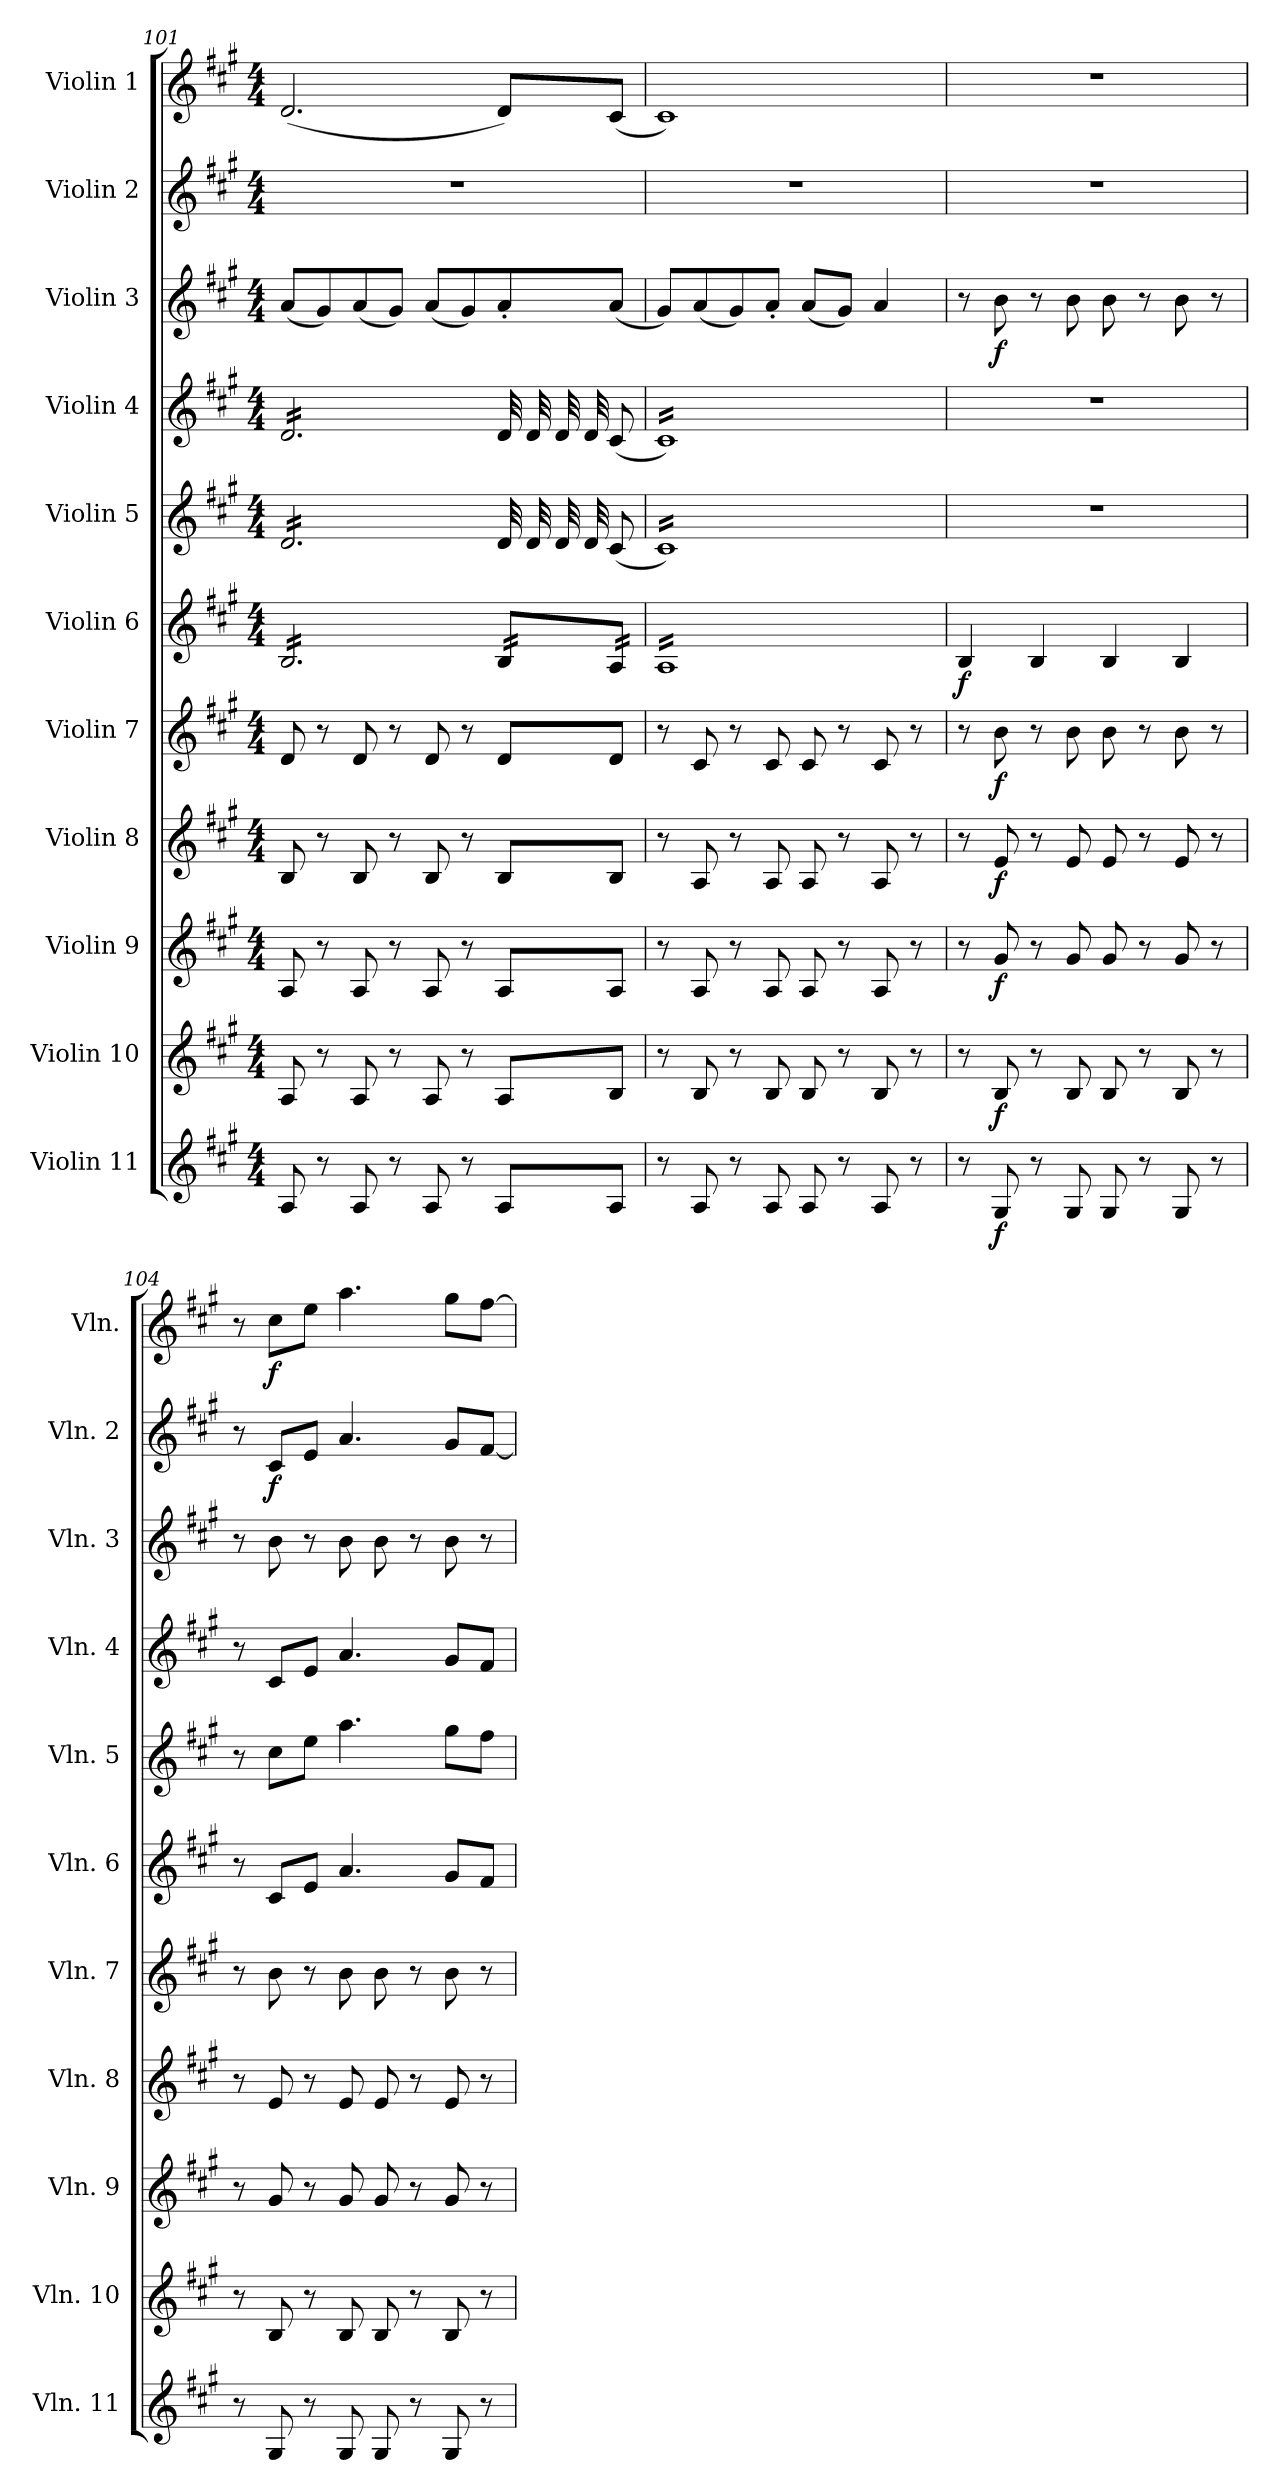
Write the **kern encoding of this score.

**kern	**dynam	**kern	**dynam	**kern	**dynam	**kern	**dynam	**kern	**dynam	**kern	**dynam	**kern	**kern	**kern	**dynam	**kern	**dynam	**kern	**dynam
*part11	*part11	*part10	*part10	*part9	*part9	*part8	*part8	*part7	*part7	*part6	*part6	*part5	*part4	*part3	*part3	*part2	*part2	*part1	*part1
*staff11	*staff11	*staff10	*staff10	*staff9	*staff9	*staff8	*staff8	*staff7	*staff7	*staff6	*staff6	*staff5	*staff4	*staff3	*staff3	*staff2	*staff2	*staff1	*staff1
*I"Violin 11	*	*I"Violin 10	*	*I"Violin 9	*	*I"Violin 8	*	*I"Violin 7	*	*I"Violin 6	*	*I"Violin 5	*I"Violin 4	*I"Violin 3	*	*I"Violin 2	*	*I"Violin 1	*
*I'Vln. 11	*	*I'Vln. 10	*	*I'Vln. 9	*	*I'Vln. 8	*	*I'Vln. 7	*	*I'Vln. 6	*	*I'Vln. 5	*I'Vln. 4	*I'Vln. 3	*	*I'Vln. 2	*	*I'Vln.	*
*clefG2	*	*clefG2	*	*clefG2	*	*clefG2	*	*clefG2	*	*clefG2	*	*clefG2	*clefG2	*clefG2	*	*clefG2	*	*clefG2	*
*k[f#c#g#]	*	*k[f#c#g#]	*	*k[f#c#g#]	*	*k[f#c#g#]	*	*k[f#c#g#]	*	*k[f#c#g#]	*	*k[f#c#g#]	*k[f#c#g#]	*k[f#c#g#]	*	*k[f#c#g#]	*	*k[f#c#g#]	*
*M4/4	*	*M4/4	*	*M4/4	*	*M4/4	*	*M4/4	*	*M4/4	*	*M4/4	*M4/4	*M4/4	*	*M4/4	*	*M4/4	*
=101	=101	=101	=101	=101	=101	=101	=101	=101	=101	=101	=101	=101	=101	=101	=101	=101	=101	=101	=101
*	*	*	*	*	*	*	*	*	*	*tremolo	*	*	*	*	*	*	*	*	*
*	*	*	*	*	*	*	*	*	*	*	*	*tremolo	*	*	*	*	*	*	*
*	*	*	*	*	*	*	*	*	*	*	*	*	*tremolo	*	*	*	*	*	*
8A/	.	8A/	.	8A/	.	8B/	.	8d/	.	(<16B/LL	.	(<16d/LL	(<16d/LL	(<8a/L	.	1r	.	(<2.d/	.
.	.	.	.	.	.	.	.	.	.	(<16B/	.	(<16d/	(<16d/	.	.	.	.	.	.
8r	.	8r	.	8r	.	8r	.	8r	.	(<16B/	.	(<16d/	(<16d/	8g#/)	.	.	.	.	.
.	.	.	.	.	.	.	.	.	.	(<16B/	.	(<16d/	(<16d/	.	.	.	.	.	.
8A/	.	8A/	.	8A/	.	8B/	.	8d/	.	(<16B/	.	(<16d/	(<16d/	(<8a/	.	.	.	.	.
.	.	.	.	.	.	.	.	.	.	(<16B/	.	(<16d/	(<16d/	.	.	.	.	.	.
8r	.	8r	.	8r	.	8r	.	8r	.	(<16B/	.	(<16d/	(<16d/	8g#/J)	.	.	.	.	.
.	.	.	.	.	.	.	.	.	.	(<16B/	.	(<16d/	(<16d/	.	.	.	.	.	.
8A/	.	8A/	.	8A/	.	8B/	.	8d/	.	(<16B/	.	(<16d/	(<16d/	(<8a/L	.	.	.	.	.
.	.	.	.	.	.	.	.	.	.	(<16B/	.	(<16d/	(<16d/	.	.	.	.	.	.
8r	.	8r	.	8r	.	8r	.	8r	.	(<16B/	.	(<16d/	(<16d/	8g#/)	.	.	.	.	.
.	.	.	.	.	.	.	.	.	.	16B/JJ	.	16d/JJ	16d/JJ	.	.	.	.	.	.
8A/L	.	8A/L	.	8A/L	.	8B/L	.	8d/L	.	32B/)LLL	.	32d/)LLL	32d/)LLL	8a'/	.	.	.	8d/L)	.
.	.	.	.	.	.	.	.	.	.	32B/)	.	32d/)	32d/)	.	.	.	.	.	.
.	.	.	.	.	.	.	.	.	.	32B/)	.	32d/)	32d/)	.	.	.	.	.	.
.	.	.	.	.	.	.	.	.	.	32B/)	.	32d/)	32d/)	.	.	.	.	.	.
*	*	*	*	*	*	*	*	*	*	*	*	*	*Xtremolo	*	*	*	*	*	*
*	*	*	*	*	*	*	*	*	*	*	*	*Xtremolo	*	*	*	*	*	*	*
8A/J	.	8B/J	.	8A/J	.	8B/J	.	8d/J	.	(<32A/	.	(<8c#/J	(<8c#/J	(<8a/J	.	.	.	(<8c#/J	.
.	.	.	.	.	.	.	.	.	.	(<32A/	.	.	.	.	.	.	.	.	.
.	.	.	.	.	.	.	.	.	.	(<32A/	.	.	.	.	.	.	.	.	.
.	.	.	.	.	.	.	.	.	.	32A/JJJ	.	.	.	.	.	.	.	.	.
=102	=102	=102	=102	=102	=102	=102	=102	=102	=102	=102	=102	=102	=102	=102	=102	=102	=102	=102	=102
*	*	*	*	*	*	*	*	*	*	*	*	*tremolo	*	*	*	*	*	*	*
*	*	*	*	*	*	*	*	*	*	*	*	*	*tremolo	*	*	*	*	*	*
8r	.	8r	.	8r	.	8r	.	8r	.	16A)LL	.	16c#)LL	16c#)LL	8g#/L)	.	1r	.	1c#)	.
.	.	.	.	.	.	.	.	.	.	16A)	.	16c#)	16c#)	.	.	.	.	.	.
8A/	.	8B/	.	8A/	.	8A/	.	8c#/	.	16A)	.	16c#)	16c#)	(<8a/	.	.	.	.	.
.	.	.	.	.	.	.	.	.	.	16A)	.	16c#)	16c#)	.	.	.	.	.	.
8r	.	8r	.	8r	.	8r	.	8r	.	16A)	.	16c#)	16c#)	8g#/)	.	.	.	.	.
.	.	.	.	.	.	.	.	.	.	16A)	.	16c#)	16c#)	.	.	.	.	.	.
8A/	.	8B/	.	8A/	.	8A/	.	8c#/	.	16A)	.	16c#)	16c#)	8a'/J	.	.	.	.	.
.	.	.	.	.	.	.	.	.	.	16A)	.	16c#)	16c#)	.	.	.	.	.	.
8A/	.	8B/	.	8A/	.	8A/	.	8c#/	.	16A)	.	16c#)	16c#)	(<8a/L	.	.	.	.	.
.	.	.	.	.	.	.	.	.	.	16A)	.	16c#)	16c#)	.	.	.	.	.	.
8r	.	8r	.	8r	.	8r	.	8r	.	16A)	.	16c#)	16c#)	8g#/J)	.	.	.	.	.
.	.	.	.	.	.	.	.	.	.	16A)	.	16c#)	16c#)	.	.	.	.	.	.
8A/	.	8B/	.	8A/	.	8A/	.	8c#/	.	16A)	.	16c#)	16c#)	4a/	.	.	.	.	.
.	.	.	.	.	.	.	.	.	.	16A)	.	16c#)	16c#)	.	.	.	.	.	.
8r	.	8r	.	8r	.	8r	.	8r	.	16A)	.	16c#)	16c#)	.	.	.	.	.	.
.	.	.	.	.	.	.	.	.	.	16A)JJ	.	16c#)JJ	16c#)JJ	.	.	.	.	.	.
*	*	*	*	*	*	*	*	*	*	*	*	*	*Xtremolo	*	*	*	*	*	*
*	*	*	*	*	*	*	*	*	*	*	*	*Xtremolo	*	*	*	*	*	*	*
*	*	*	*	*	*	*	*	*	*	*Xtremolo	*	*	*	*	*	*	*	*	*
=103	=103	=103	=103	=103	=103	=103	=103	=103	=103	=103	=103	=103	=103	=103	=103	=103	=103	=103	=103
!	!	!	!	!	!	!	!	!	!	!	!LO:DY:b	!	!	!	!	!	!	!	!
8r	.	8r	.	8r	.	8r	.	8r	.	4B/	f	1r	1r	8r	.	1r	.	1r	.
!	!LO:DY:b	!	!LO:DY:b	!	!LO:DY:b	!	!LO:DY:b	!	!LO:DY:b	!	!	!	!	!	!LO:DY:b	!	!	!	!
8G#/	f	8B/	f	8g#/	f	8e/	f	8b\	f	.	.	.	.	8b\	f	.	.	.	.
8r	.	8r	.	8r	.	8r	.	8r	.	4B/	.	.	.	8r	.	.	.	.	.
8G#/	.	8B/	.	8g#/	.	8e/	.	8b\	.	.	.	.	.	8b\	.	.	.	.	.
8G#/	.	8B/	.	8g#/	.	8e/	.	8b\	.	4B/	.	.	.	8b\	.	.	.	.	.
8r	.	8r	.	8r	.	8r	.	8r	.	.	.	.	.	8r	.	.	.	.	.
8G#/	.	8B/	.	8g#/	.	8e/	.	8b\	.	4B/	.	.	.	8b\	.	.	.	.	.
8r	.	8r	.	8r	.	8r	.	8r	.	.	.	.	.	8r	.	.	.	.	.
=104	=104	=104	=104	=104	=104	=104	=104	=104	=104	=104	=104	=104	=104	=104	=104	=104	=104	=104	=104
8r	.	8r	.	8r	.	8r	.	8r	.	8r	.	8r	8r	8r	.	8r	.	8r	.
!	!	!	!	!	!	!	!	!	!	!	!	!	!	!	!	!	!LO:DY:b	!	!LO:DY:b
8G#/	.	8B/	.	8g#/	.	8e/	.	8b\	.	8c#/L	.	8cc#\L	8c#/L	8b\	.	8c#/L	f	8cc#\L	f
8r	.	8r	.	8r	.	8r	.	8r	.	8e/J	.	8ee\J	8e/J	8r	.	8e/J	.	8ee\J	.
8G#/	.	8B/	.	8g#/	.	8e/	.	8b\	.	4.a/	.	4.aa\	4.a/	8b\	.	4.a/	.	4.aa\	.
8G#/	.	8B/	.	8g#/	.	8e/	.	8b\	.	.	.	.	.	8b\	.	.	.	.	.
8r	.	8r	.	8r	.	8r	.	8r	.	.	.	.	.	8r	.	.	.	.	.
8G#/	.	8B/	.	8g#/	.	8e/	.	8b\	.	8g#/L	.	8gg#\L	8g#/L	8b\	.	8g#/L	.	8gg#\L	.
8r	.	8r	.	8r	.	8r	.	8r	.	8f#/J	.	8ff#\J	8f#/J	8r	.	[8f#/J	.	[8ff#\J	.
=	=	=	=	=	=	=	=	=	=	=	=	=	=	=	=	=	=	=	=
*-	*-	*-	*-	*-	*-	*-	*-	*-	*-	*-	*-	*-	*-	*-	*-	*-	*-	*-	*-
